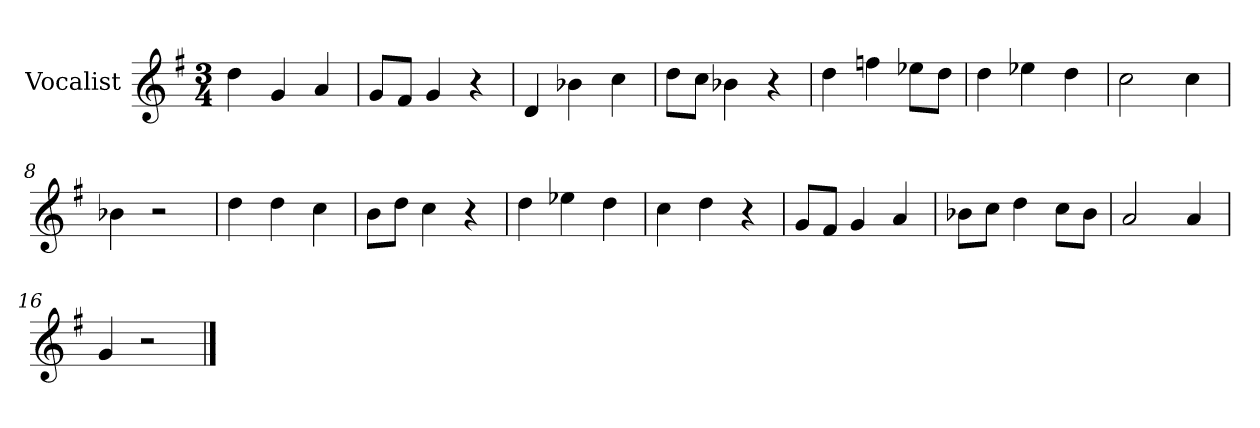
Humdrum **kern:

**kern
*part1
*staff1
*I"Vocalist
*k[f#]
*G:
*M3/4
=1
4dd
4g
4a
=2
8gL
8f#J
4g
4r
=3
4d
4b-X
4cc
=4
8ddL
8ccJ
4b-X
4r
=5
4dd
4ffn
8ee-XL
8ddJ
=6
4dd
4ee-X
4dd
=7
2cc
4cc
=8
4b-X
2r
=9
4dd
4dd
4cc
=10
8bL
8ddJ
4cc
4r
=11
4dd
4ee-X
4dd
=12
4cc
4dd
4r
=13
8gL
8f#J
4g
4a
=14
8b-XL
8ccJ
4dd
8ccL
8b-J
=15
2a
4a
=16
4g
2r
==
*-
